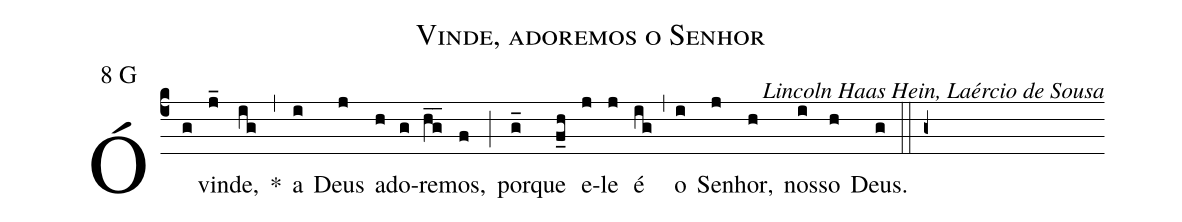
name: Vinde, adoremos o Senhor;
mode: 8;
mode-differentia: G;
commentary: Lincoln Haas Hein, Laércio de Sousa;
%%
(c4)

Ó(g) vin(j_)de,(ig) *(,) a(i) Deus(j) a(h)do(g)re(hg__)mos,(f) (;) por(g_)que(f_h) e(j)le(j) é(ig) (,) o(i) Se(j)nhor,(h) nos(i)so(h) Deus.(g) (::g+)
